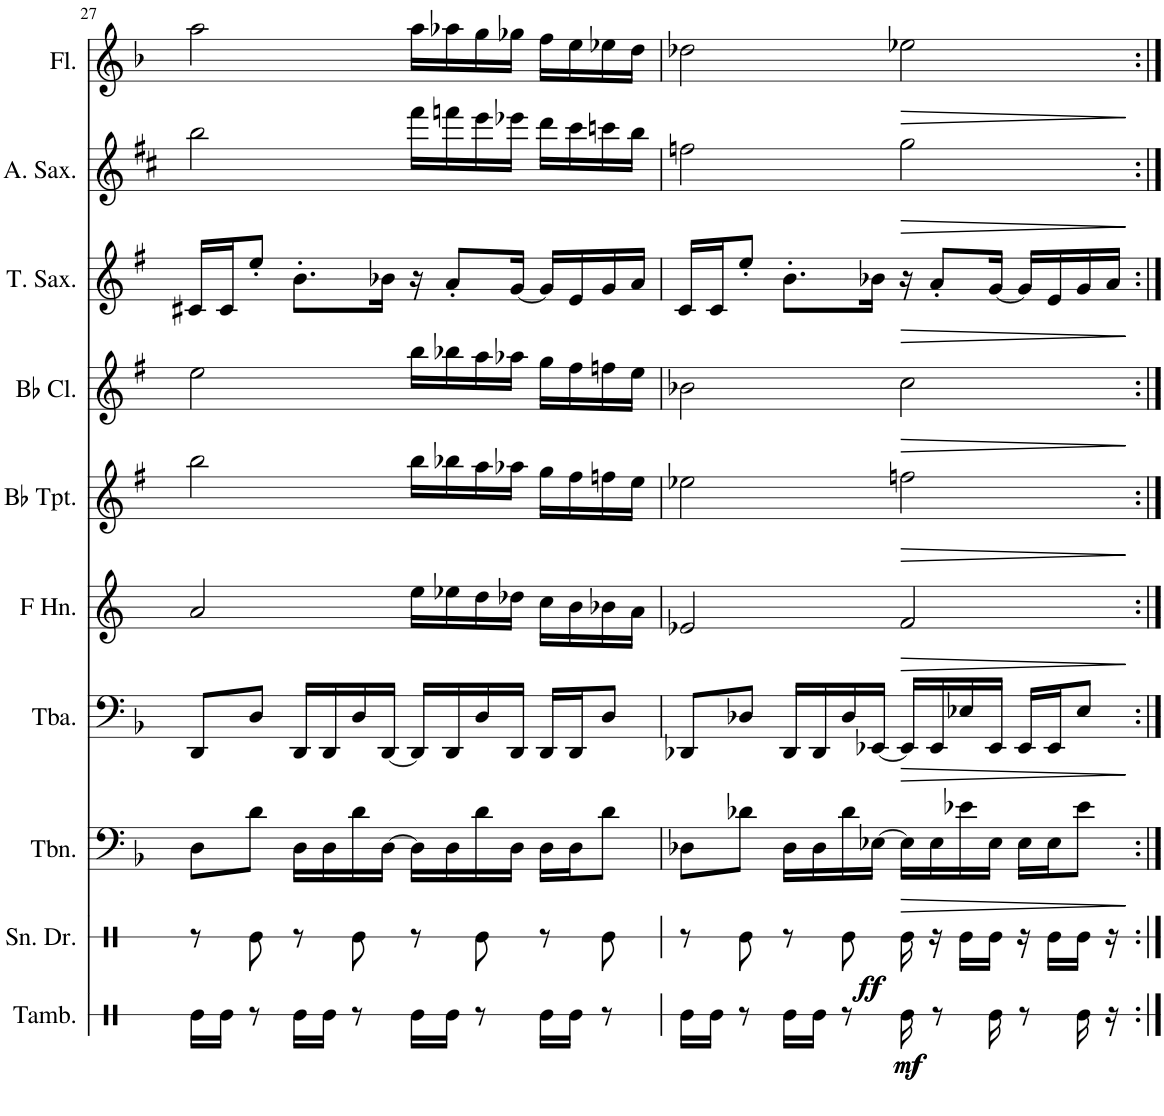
**kern	**dynam	**kern	**dynam	**kern	**dynam	**kern	**dynam	**kern	**dynam	**kern	**dynam	**kern	**dynam	**kern	**dynam	**kern	**dynam	**kern	**dynam
*part10	*part10	*part9	*part9	*part8	*part8	*part7	*part7	*part6	*part6	*part5	*part5	*part4	*part4	*part3	*part3	*part2	*part2	*part1	*part1
*staff10	*staff10	*staff9	*staff9	*staff8	*staff8	*staff7	*staff7	*staff6	*staff6	*staff5	*staff5	*staff4	*staff4	*staff3	*staff3	*staff2	*staff2	*staff1	*staff1
*I"Tambourine	*	*I"Snare Drum	*	*I"Trombone	*	*I"Tuba	*	*I"Horn in F	*	*I"Bb Trumpet	*	*I"Bb Clarinet	*	*I"Tenor Saxophone	*	*I"Alto Saxophone	*	*I"Flute	*
*I'Tamb.	*	*I'Sn. Dr.	*	*I'Tbn.	*	*I'Tba.	*	*	*	*I'Bb Tpt.	*	*I'Bb Cl.	*	*I'T. Sax.	*	*I'A. Sax.	*	*I'Fl.	*
!!LO:PB:g=z
*clefX	*	*clefX	*	*clefF4	*	*clefF4	*	*clefG2	*	*clefG2	*	*clefG2	*	*clefG2	*	*clefG2	*	*clefG2	*
*	*	*	*	*	*	*	*	*Trd4c7	*	*Trd1c2	*	*Trd1c2	*	*Trd8c14	*	*Trd5c9	*	*	*
*k[]	*	*k[]	*	*k[b-]	*	*k[b-]	*	*k[]	*	*k[f#]	*	*k[f#]	*	*k[f#]	*	*k[f#c#]	*	*k[b-]	*
*M4/4	*	*M4/4	*	*M4/4	*	*M4/4	*	*M4/4	*	*M4/4	*	*M4/4	*	*M4/4	*	*M4/4	*	*M4/4	*
=27	=27	=27	=27	=27	=27	=27	=27	=27	=27	=27	=27	=27	=27	=27	=27	=27	=27	=27	=27
16Re\LL	.	8r	.	8D\L	.	8DD/L	.	2a/	.	2bb\	.	2ee\	.	16c#X/LL	.	2bb\	.	2aa\	.
16Re\JJ	.	.	.	.	.	.	.	.	.	.	.	.	.	16c#/J	.	.	.	.	.
8r	.	8Re\	.	8d\J	.	8D/J	.	.	.	.	.	.	.	8ee'/J	.	.	.	.	.
16Re\LL	.	8r	.	16D\LL	.	16DD/LL	.	.	.	.	.	.	.	8.b'\L	.	.	.	.	.
16Re\JJ	.	.	.	16D\	.	16DD/	.	.	.	.	.	.	.	.	.	.	.	.	.
8r	.	8Re\	.	16d\	.	16D/	.	.	.	.	.	.	.	.	.	.	.	.	.
.	.	.	.	[16D\JJ	.	[16DD/JJ	.	.	.	.	.	.	.	16b-X\Jk	.	.	.	.	.
16Re\LL	.	8r	.	16D\LL]	.	16DD/LL]	.	16ee\LL	.	16bb\LL	.	16bb\LL	.	16r	.	16fff#\LL	.	16aa\LL	.
16Re\JJ	.	.	.	16D\	.	16DD/	.	16ee-X\	.	16bb-X\	.	16bb-X\	.	8a'/L	.	16fffn\	.	16aa-X\	.
8r	.	8Re\	.	16d\	.	16D/	.	16dd\	.	16aa\	.	16aa\	.	.	.	16eee\	.	16gg\	.
.	.	.	.	16D\JJ	.	16DD/JJ	.	16dd-X\JJ	.	16aa-X\JJ	.	16aa-X\JJ	.	[16g/Jk	.	16eee-X\JJ	.	16gg-X\JJ	.
16Re\LL	.	8r	.	16D\LL	.	16DD/LL	.	16cc\LL	.	16gg\LL	.	16gg\LL	.	16g/LL]	.	16ddd\LL	.	16ff\LL	.
16Re\JJ	.	.	.	16D\J	.	16DD/J	.	16b\	.	16ff#\	.	16ff#\	.	16e/	.	16ccc#\	.	16ee\	.
8r	.	8Re\	.	8d\J	.	8D/J	.	16b-X\	.	16ffn\	.	16ffn\	.	16g/	.	16cccn\	.	16ee-X\	.
.	.	.	.	.	.	.	.	16a\JJ	.	16ee\JJ	.	16ee\JJ	.	16a/JJ	.	16bb\JJ	.	16dd\JJ	.
=28	=28	=28	=28	=28	=28	=28	=28	=28	=28	=28	=28	=28	=28	=28	=28	=28	=28	=28	=28
*	*	*^	*	*	*	*	*	*	*	*	*	*	*	*	*	*	*	*	*
16Re\LL	.	8r	4..ryy	.	8D-X\L	.	8DD-X/L	.	2e-X/	.	2ee-X\	.	2b-X\	.	16c/LL	.	2ffn\	.	2dd-X\	.
16Re\JJ	.	.	.	.	.	.	.	.	.	.	.	.	.	.	16c/J	.	.	.	.	.
8r	.	8Re\	.	.	8d-X\J	.	8D-X/J	.	.	.	.	.	.	.	8ee'/J	.	.	.	.	.
16Re\LL	.	8r	.	.	16D-\LL	.	16DD-/LL	.	.	.	.	.	.	.	8.b'\L	.	.	.	.	.
16Re\JJ	.	.	.	.	16D-\	.	16DD-/	.	.	.	.	.	.	.	.	.	.	.	.	.
8r	.	8Re\	.	.	16d-\	.	16D-/	.	.	.	.	.	.	.	.	.	.	.	.	.
!	!	!	!	!LO:DY:b	!	!	!	!	!	!	!	!	!	!	!	!	!	!	!	!
!	!	!	!	!LO:DY:n=1:b	!	!	!	!	!	!	!	!	!	!	!	!	!	!	!	!
.	.	.	2ryy	ff ff	[16E-X\JJ	.	[16EE-X/JJ	.	.	.	.	.	.	.	16b-X\Jk	.	.	.	.	.
!	!LO:DY:b	!	!	!	!	!LO:HP:b	!	!LO:HP:b	!	!LO:HP:b	!	!LO:HP:b	!	!LO:HP:b	!	!LO:HP:b	!	!LO:HP:b	!	!LO:HP:b
!	!LO:DY:n=1:b	!	!	!	!	!	!	!	!	!	!	!	!	!	!	!	!	!	!	!
16Re\	mf mf	16Re\	.	.	16E-\LL]	>	16EE-/LL]	>	2f/	>	2ffn\	>	2cc\	>	16r	>	2gg\	>	2ee-X\	>
8r	.	16r	.	.	16E-\	.	16EE-/	.	.	.	.	.	.	.	8a'/L	.	.	.	.	.
.	.	16Re\LL	.	.	16e-X\	.	16E-X/	.	.	.	.	.	.	.	.	.	.	.	.	.
16Re\	.	16Re\JJ	.	.	16E-\JJ	.	16EE-/JJ	.	.	.	.	.	.	.	[16g/Jk	.	.	.	.	.
8r	.	16r	.	.	16E-\LL	.	16EE-/LL	.	.	.	.	.	.	.	16g/LL]	.	.	.	.	.
.	.	16Re\LL	.	.	16E-\J	.	16EE-/J	.	.	.	.	.	.	.	16e/	.	.	.	.	.
16Re\	.	16Re\JJ	.	.	8e-\J	.	8E-/J	.	.	.	.	.	.	.	16g/	.	.	.	.	.
16r	.	16r	16ryy	.	.	.	.	.	.	.	.	.	.	.	16a/JJ	.	.	.	.	.
.	.	.	.	.	.	]	.	]	.	]	.	]	.	]	.	]	.	]	.	]
*	*	*v	*v	*	*	*	*	*	*	*	*	*	*	*	*	*	*	*	*	*
=:|!	=:|!	=:|!	=:|!	=:|!	=:|!	=:|!	=:|!	=:|!	=:|!	=:|!	=:|!	=:|!	=:|!	=:|!	=:|!	=:|!	=:|!	=:|!	=:|!
*-	*-	*-	*-	*-	*-	*-	*-	*-	*-	*-	*-	*-	*-	*-	*-	*-	*-	*-	*-
